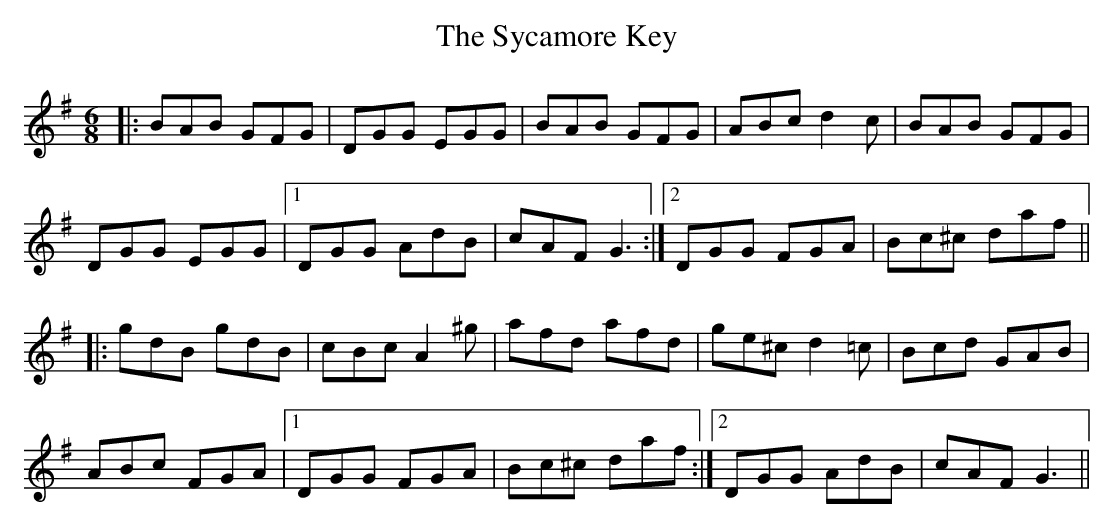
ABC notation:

X:1
T: The Sycamore Key
M: 6/8
L: 1/8
K: Gmaj
|:BAB GFG|DGG EGG|BAB GFG|ABc d2c|BAB GFG|
DGG EGG|1 DGG AdB|cAF G3:|2 DGG FGA|Bc^c daf||
|:gdB gdB|cBc A2^g|afd afd|ge^c d2=c|Bcd GAB|
ABc FGA|1 DGG FGA|Bc^c daf:|2 DGG AdB|cAF G3||
